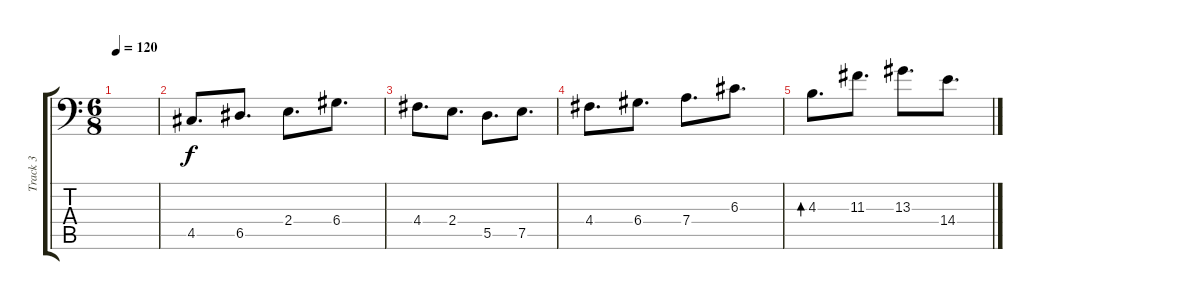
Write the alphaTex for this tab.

\track ("Track 3" "Track 3") {instrument acousticbass}
\staff {score tabs}
\tuning (E3 B2 G2 D2 A1 E1) {hide}
\ts (6 8)
\tempo 120
\clef f4
\ks c
|
4.5.8{d} 6.5.8{d} 2.4.8{d} 6.4.8{d} |
4.4.8{d} 2.4.8{d} 5.5.8{d} 7.5.8{d} |
4.4.8{d} 6.4.8{d} 7.4.8{d} 6.3.8{d} |
4.3.8{d bd 120} 11.3.8{d} 13.3.8{d} 14.4.8{d}
